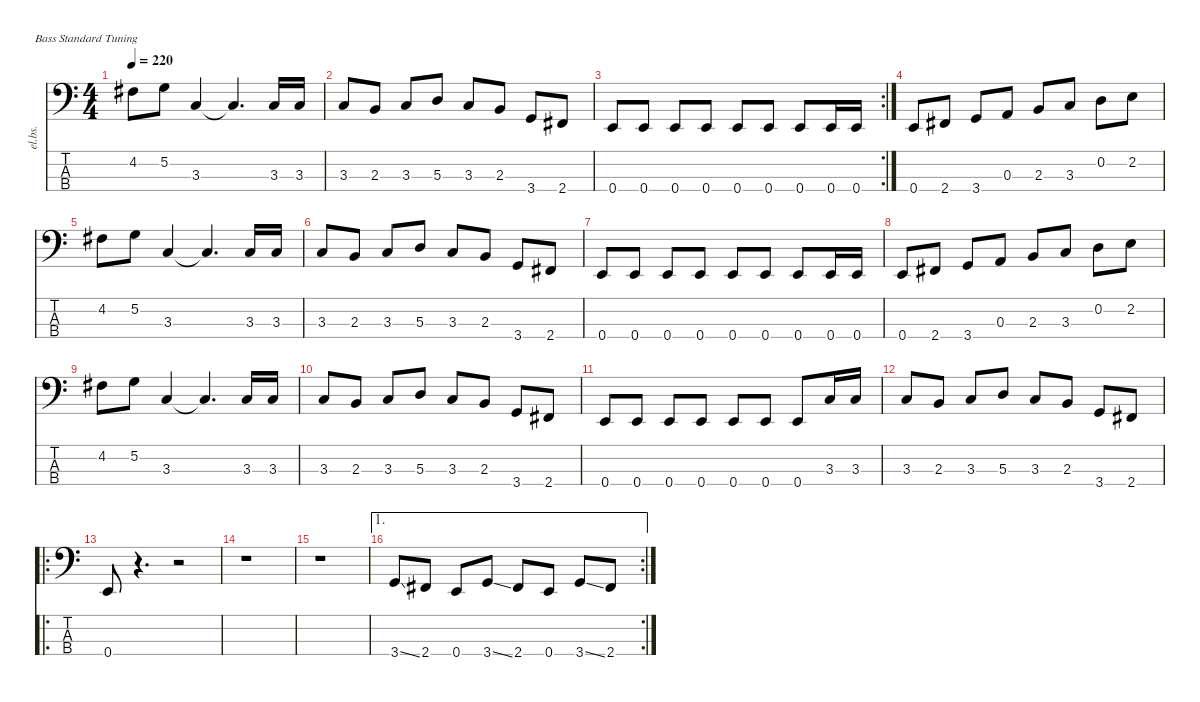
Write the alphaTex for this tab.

\defaultSystemsLayout 4
\hideDynamics
\bracketExtendMode nobrackets
\track ("Burton" "el.bs.") {instrument electricbassfinger}
\staff {score tabs}
\tuning (G2 D2 A1 E1)
\ts (4 4)
\tempo 220
\clef f4
\ks c
4.2{acc #}.8{dy f} 5.2.8 3.3.4 3.3{t}.4{d} 3.3.16 3.3.16 |
3.3.8 2.3.8 3.3.8 5.3.8 3.3.8 2.3.8 3.4.8 2.4{acc #}.8 |
\rc 2
0.4.8 0.4.8 0.4.8 0.4.8 0.4.8 0.4.8 0.4.8 0.4.16 0.4.16 |
0.4.8 2.4{acc #}.8 3.4.8 0.3.8 2.3.8 3.3.8 0.2.8 2.2.8 |
4.2{acc #}.8 5.2.8 3.3.4 3.3{t}.4{d} 3.3.16 3.3.16 |
3.3.8 2.3.8 3.3.8 5.3.8 3.3.8 2.3.8 3.4.8 2.4{acc #}.8 |
0.4.8 0.4.8 0.4.8 0.4.8 0.4.8 0.4.8 0.4.8 0.4.16 0.4.16 |
0.4.8 2.4{acc #}.8 3.4.8 0.3.8 2.3.8 3.3.8 0.2.8 2.2.8 |
4.2{acc #}.8 5.2.8 3.3.4 3.3{t}.4{d} 3.3.16 3.3.16 |
3.3.8 2.3.8 3.3.8 5.3.8 3.3.8 2.3.8 3.4.8 2.4{acc #}.8 |
0.4.8 0.4.8 0.4.8 0.4.8 0.4.8 0.4.8 0.4.8 3.3.16 3.3.16 |
3.3.8 2.3.8 3.3.8 5.3.8 3.3.8 2.3.8 3.4.8 2.4{acc #}.8 |
\ro
0.4.8 r.4{d} r.2 |
r.1 |
r.1 |
\ae 1
\rc 2
3.4{ss}.8 2.4{acc #}.8 0.4.8 3.4{ss}.8 2.4{acc #}.8 0.4.8 3.4{ss}.8 2.4{acc #}.8
